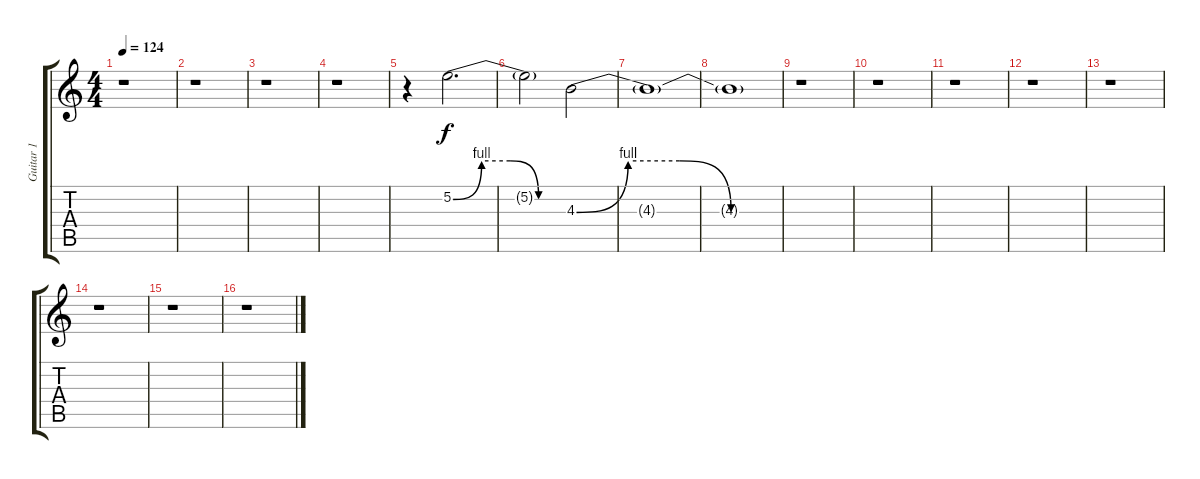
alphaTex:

\track ("Guitar 1" "Guitar 1") {instrument distortionguitar}
\staff {score tabs}
\tuning (E4 B3 G3 D3 A2 E2) {hide}
\ts (4 4)
\tempo 124
\clef g2
\ks c
r.1{dy f instrument distortionguitar} |
r.1 |
r.1 |
r.1 |
r.4 5.2{be (custom 0 0 15 4 30 4 45 0 60 0)}.2{d} |
5.2{t}.2 4.3{be (custom 0 0 15 4 30 4 45 0 60 0)}.2 |
4.3{t}.1 |
4.3{t}.1 |
r.1 |
r.1 |
r.1 |
r.1 |
r.1 |
r.1 |
r.1 |
r.1
